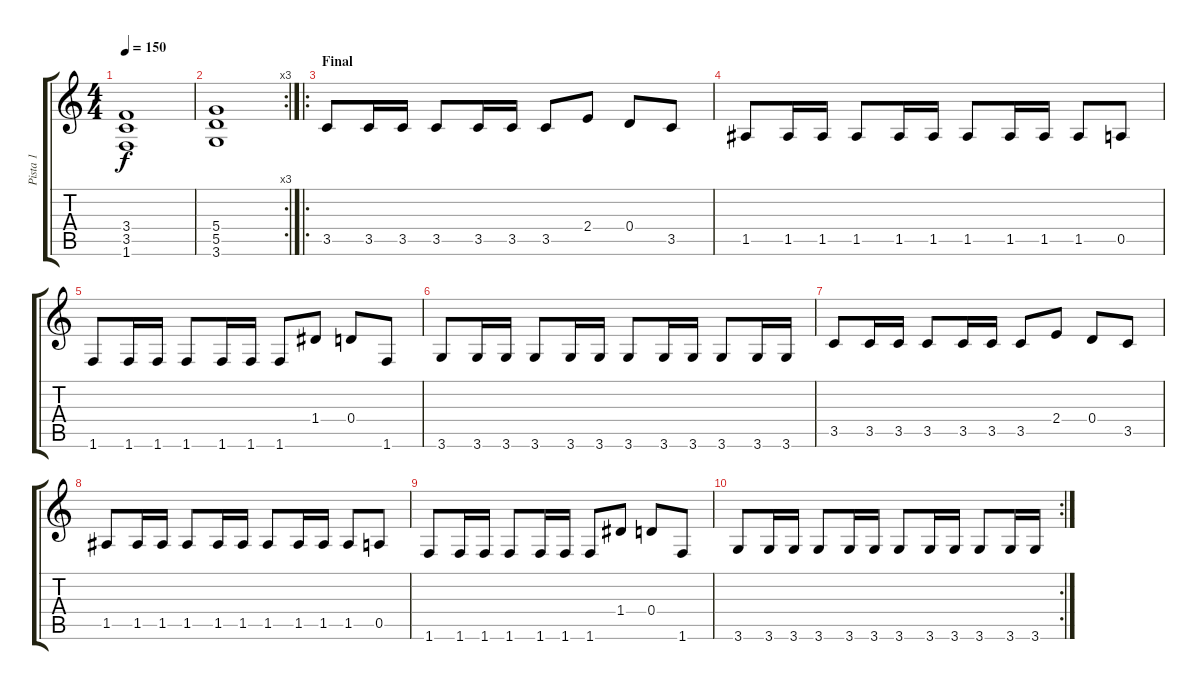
\track ("Pista 1" "Pista 1") {instrument overdrivenguitar}
\staff {score tabs}
\tuning (E4 B3 G3 D3 A2 E2) {hide}
\ts (4 4)
\tempo 150
\clef g2
\ks c
(3.4 3.5 1.6).1{dy f} |
\rc 3
(5.4 5.5 3.6).1 |
\ro
\section ("" "Final")
3.5.8 3.5.16 3.5.16 3.5.8 3.5.16 3.5.16 3.5.8 2.4.8 0.4.8 3.5.8 |
1.5.8 1.5.16 1.5.16 1.5.8 1.5.16 1.5.16 1.5.8 1.5.16 1.5.16 1.5.8 0.5.8 |
1.6.8 1.6.16 1.6.16 1.6.8 1.6.16 1.6.16 1.6.8 1.4.8 0.4.8 1.6.8 |
3.6.8 3.6.16 3.6.16 3.6.8 3.6.16 3.6.16 3.6.8 3.6.16 3.6.16 3.6.8 3.6.16 3.6.16 |
3.5.8 3.5.16 3.5.16 3.5.8 3.5.16 3.5.16 3.5.8 2.4.8 0.4.8 3.5.8 |
1.5.8 1.5.16 1.5.16 1.5.8 1.5.16 1.5.16 1.5.8 1.5.16 1.5.16 1.5.8 0.5.8 |
1.6.8 1.6.16 1.6.16 1.6.8 1.6.16 1.6.16 1.6.8 1.4.8 0.4.8 1.6.8 |
\rc 2
3.6.8 3.6.16 3.6.16 3.6.8 3.6.16 3.6.16 3.6.8 3.6.16 3.6.16 3.6.8 3.6.16 3.6.16
